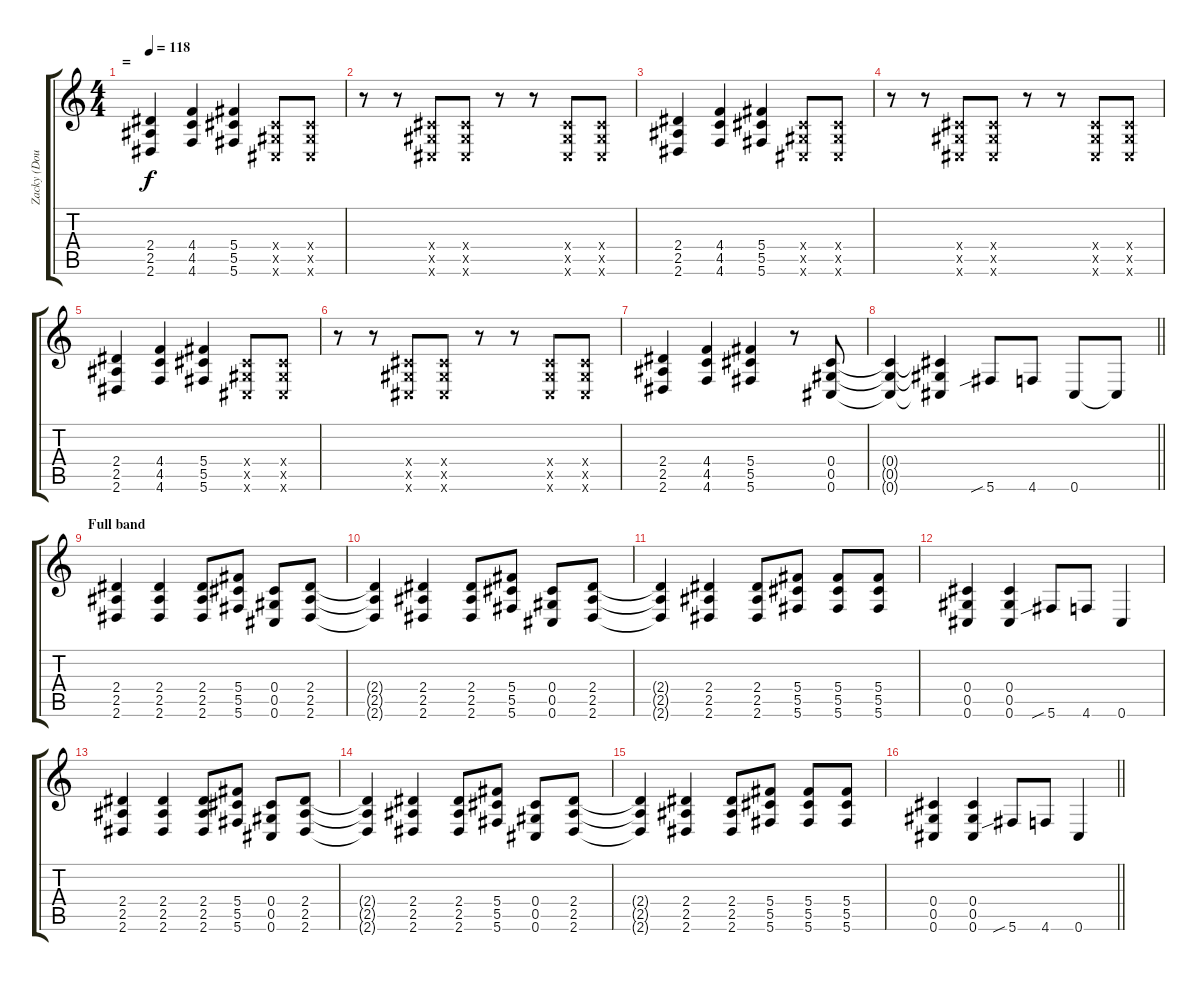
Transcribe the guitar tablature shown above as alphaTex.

\track ("Zacky (Double Track) " "Zacky (Dou") {instrument distortionguitar}
\staff {score tabs}
\tuning (Eb4 Bb3 Gb3 Db3 Ab2 Db2) {hide}
\ts (4 4)
\section ("" "=")
\tempo 118
\clef g2
\ks c
(2.4 2.5 2.6).4{dy f} (4.4 4.5 4.6).4 (5.4 5.5 5.6).4 (0.4{x} 0.5{x} 0.6{x}).8 (0.4{x} 0.5{x} 0.6{x}).8 |
r.8 r.8 (0.4{x} 0.5{x} 0.6{x}).8 (0.4{x} 0.5{x} 0.6{x}).8 r.8 r.8 (0.4{x} 0.5{x} 0.6{x}).8 (0.4{x} 0.5{x} 0.6{x}).8 |
(2.4 2.5 2.6).4 (4.4 4.5 4.6).4 (5.4 5.5 5.6).4 (0.4{x} 0.5{x} 0.6{x}).8 (0.4{x} 0.5{x} 0.6{x}).8 |
r.8 r.8 (0.4{x} 0.5{x} 0.6{x}).8 (0.4{x} 0.5{x} 0.6{x}).8 r.8 r.8 (0.4{x} 0.5{x} 0.6{x}).8 (0.4{x} 0.5{x} 0.6{x}).8 |
(2.4 2.5 2.6).4 (4.4 4.5 4.6).4 (5.4 5.5 5.6).4 (0.4{x} 0.5{x} 0.6{x}).8 (0.4{x} 0.5{x} 0.6{x}).8 |
r.8 r.8 (0.4{x} 0.5{x} 0.6{x}).8 (0.4{x} 0.5{x} 0.6{x}).8 r.8 r.8 (0.4{x} 0.5{x} 0.6{x}).8 (0.4{x} 0.5{x} 0.6{x}).8 |
(2.4 2.5 2.6).4 (4.4 4.5 4.6).4 (5.4 5.5 5.6).4 r.8 (0.4 0.5 0.6).8 |
\barLineRight lightlight
(0.4{t} 0.5{t} 0.6{t}).4 (0.4{t} 0.5{t} 0.6{t}).4 5.6{sib}.8 4.6.8 0.6.8 0.6{t}.8 |
\section ("" "Full band")
(2.4 2.5 2.6).4 (2.4 2.5 2.6).4 (2.4 2.5 2.6).8 (5.4 5.5 5.6).8 (0.4 0.5 0.6).8 (2.4 2.5 2.6).8 |
(2.4{t} 2.5{t} 2.6{t}).4 (2.4 2.5 2.6).4 (2.4 2.5 2.6).8 (5.4 5.5 5.6).8 (0.4 0.5 0.6).8 (2.4 2.5 2.6).8 |
(2.4{t} 2.5{t} 2.6{t}).4 (2.4 2.5 2.6).4 (2.4 2.5 2.6).8 (5.4 5.5 5.6).8 (5.4 5.5 5.6).8 (5.4 5.5 5.6).8 |
(0.4 0.5 0.6).4 (0.4 0.5 0.6).4 5.6{sib}.8 4.6.8 0.6.4 |
(2.4 2.5 2.6).4 (2.4 2.5 2.6).4 (2.4 2.5 2.6).8 (5.4 5.5 5.6).8 (0.4 0.5 0.6).8 (2.4 2.5 2.6).8 |
(2.4{t} 2.5{t} 2.6{t}).4 (2.4 2.5 2.6).4 (2.4 2.5 2.6).8 (5.4 5.5 5.6).8 (0.4 0.5 0.6).8 (2.4 2.5 2.6).8 |
(2.4{t} 2.5{t} 2.6{t}).4 (2.4 2.5 2.6).4 (2.4 2.5 2.6).8 (5.4 5.5 5.6).8 (5.4 5.5 5.6).8 (5.4 5.5 5.6).8 |
\barLineRight lightlight
(0.4 0.5 0.6).4 (0.4 0.5 0.6).4 5.6{sib}.8 4.6.8 0.6.4
